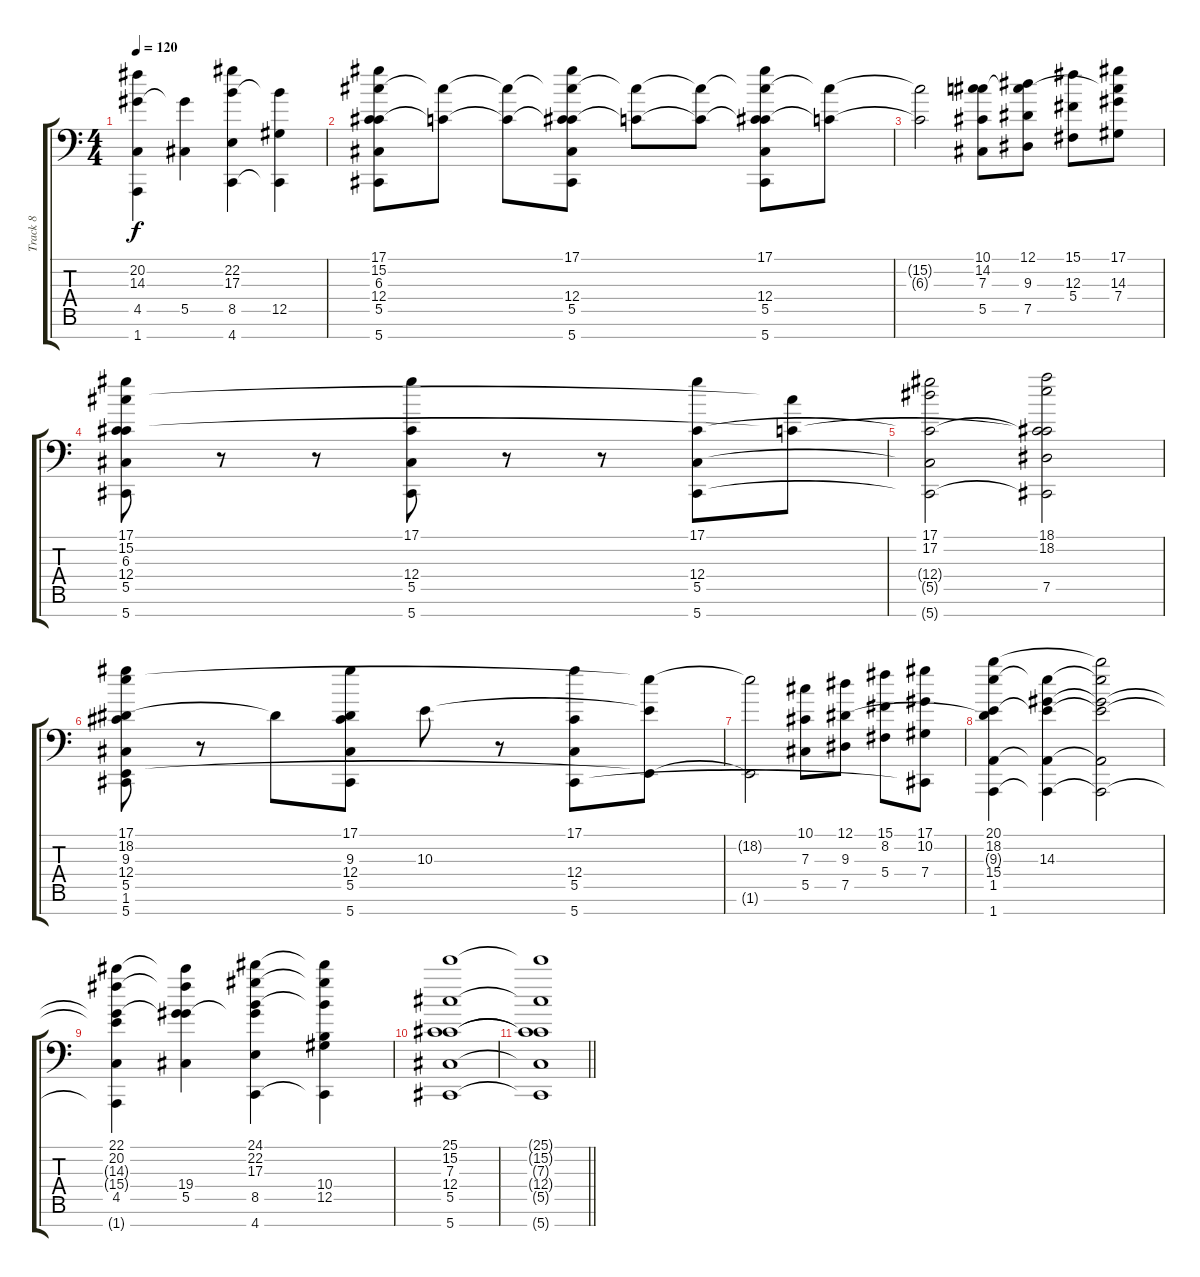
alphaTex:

\track ("Track 8" "Track 8") {instrument stringensemble1}
\staff {score tabs}
\tuning (Eb4 Bb3 Gb3 Db3 Ab2 Eb2 Ab1) {hide}
\ts (4 4)
\tempo 120
\clef f4
\ks c
(20.2 14.3{t} 4.5 1.7{t}).4{dy f} (14.3{t} 5.5).4 (22.2 17.3 8.5 4.7).4 (17.3{t} 12.5 4.7{t}).4 |
(17.1 15.2 6.3 12.4 5.5 5.7).8{volume 11} (15.2{t} 6.3{t}).8 (15.2{t} 6.3{t}).8 (17.1 15.2{t} 6.3{t} 12.4 5.5 5.7).8 (15.2{t} 6.3{t}).8 (15.2{t} 6.3{t}).8 (17.1 15.2{t} 6.3{t} 12.4 5.5 5.7).8 (15.2{t} 6.3{t}).8 |
(15.2{t} 6.3{t}).2 (10.1 14.2 7.3 5.5).8 (12.1 14.2{t} 9.3 7.5).8 (15.1 12.3 5.4).8 (17.1 14.2{t} 14.3 7.4).8 |
(17.1 15.2 6.3 12.4 5.5 5.7).8 r.8 r.8 (17.1 12.4 5.5 5.7).8 r.8 r.8 (17.1 12.4 5.5 5.7).8 (15.2{t} 6.3{t}).8 |
(17.1 17.2 12.4{t} 5.5{t} 5.7{t}).2 (18.1 18.2 6.3{t} 12.4{t} 7.5 5.7{t}).2 |
(17.1 18.2 9.3 12.4 5.5 1.6 5.7).8 r.8 9.3{t}.8 (17.1 9.3 12.4 5.5 5.7).8 10.3.8 r.8 (17.1 12.4 5.5 5.7).8 (18.2{t} 10.3{t} 1.6{t}).8 |
(18.2{t} 1.6{t}).2 (10.1 7.3 5.5).8 (12.1 9.3 7.5).8 (15.1 8.2 5.4).8 (17.1 10.2 7.4 5.7{t}).8 |
(20.1 18.2 9.3{t} 15.4 1.5 1.7).4 (18.2{t} 14.3 15.4{t} 1.5{t} 1.7{t}).4 (20.1{t} 18.2{t} 14.3{t} 15.4{t} 1.5{t} 1.7{t}).2 |
(22.1 20.2 14.3{t} 15.4{t} 4.5 1.7{t}).4 (22.1{t} 20.2{t} 14.3{t} 19.4 5.5).4 (24.1 22.2 17.3 19.4{t} 8.5 4.7).4 (24.1{t} 22.2{t} 17.3{t} 10.4 12.5 4.7{t}).4 |
(25.1 15.2 7.3 12.4 5.5 5.7).1 |
\barLineRight lightlight
(25.1{t} 15.2{t} 7.3{t} 12.4{t} 5.5{t} 5.7{t}).1
